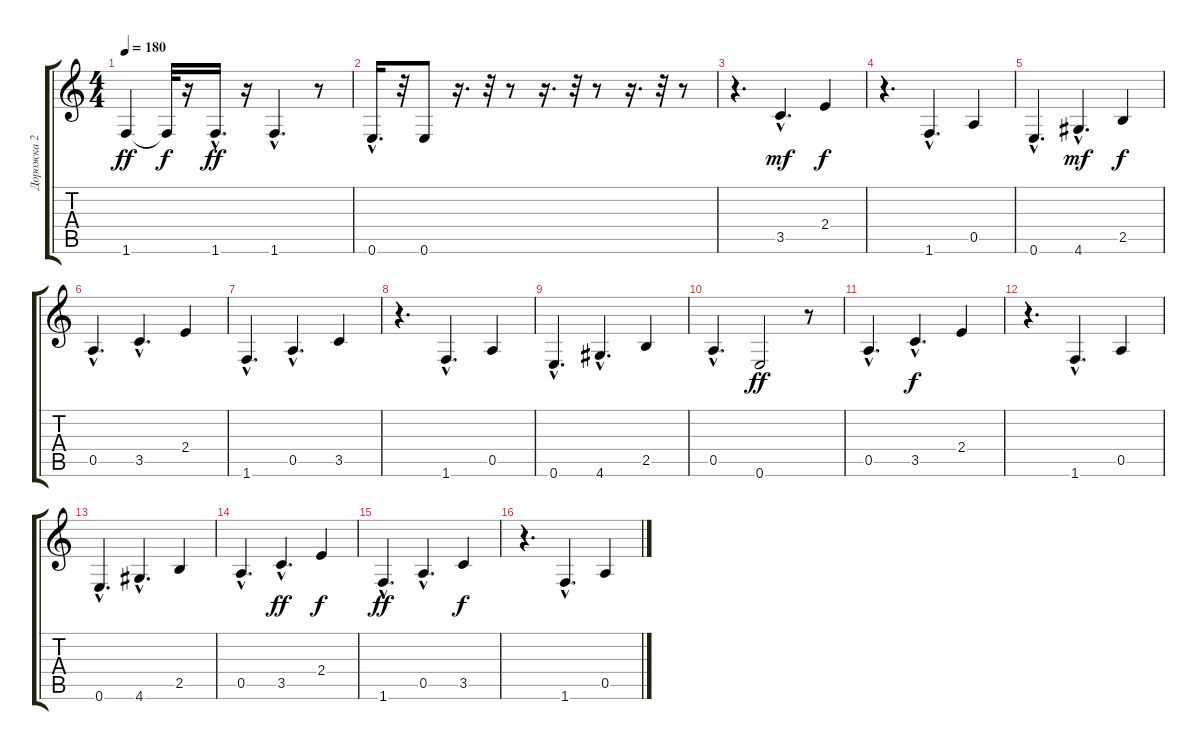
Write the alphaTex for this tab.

\track ("Дорожка 2" "Дорожка 2") {instrument electricbassfinger}
\staff {score tabs}
\tuning (E4 B3 G3 D3 A2 E2) {hide}
\ts (4 4)
\tempo 180
\clef g2
\ks c
1.6.4{dy ff} 1.6{t}.32{dy f} r.16 1.6{hac}.16{d dy ff} r.16 1.6{hac}.4{d} r.8 |
0.6{hac}.16{d} r.32 0.6.8 r.16{d} r.32 r.8 r.16{d} r.32 r.8 r.16{d} r.32 r.8 |
r.4{d} 3.5{hac}.4{d dy mf} 2.4.4{dy f} |
r.4{d} 1.6{hac}.4{d} 0.5.4 |
0.6{hac}.4{d} 4.6{hac}.4{d dy mf} 2.5.4{dy f} |
0.5{hac}.4{d} 3.5{hac}.4{d} 2.4.4 |
1.6{hac}.4{d} 0.5{hac}.4{d} 3.5.4 |
r.4{d} 1.6{hac}.4{d} 0.5.4 |
0.6{hac}.4{d} 4.6{hac}.4{d} 2.5.4 |
0.5{hac}.4{d} 0.6.2{dy ff} r.8 |
0.5{hac}.4{d} 3.5{hac}.4{d dy f} 2.4.4 |
r.4{d} 1.6{hac}.4{d} 0.5.4 |
0.6{hac}.4{d} 4.6{hac}.4{d} 2.5.4 |
0.5{hac}.4{d} 3.5{hac}.4{d dy ff} 2.4.4{dy f} |
1.6{hac}.4{d dy ff} 0.5{hac}.4{d} 3.5.4{dy f} |
r.4{d} 1.6{hac}.4{d} 0.5.4
